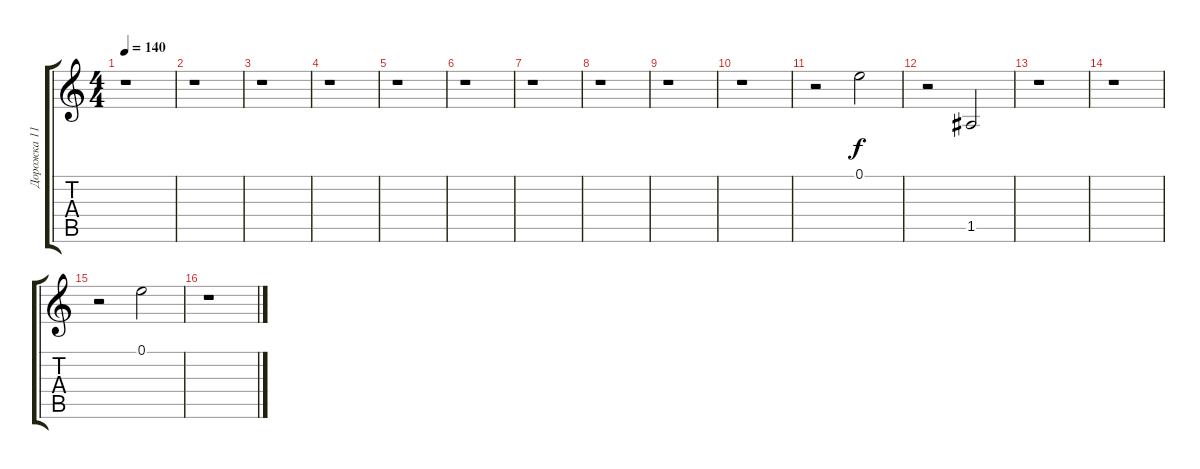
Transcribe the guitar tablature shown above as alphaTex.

\track ("Дорожка 11" "Дорожка 11") {instrument guitarharmonics}
\staff {score tabs}
\tuning (E4 B3 G3 D3 A2 E2) {hide}
\ts (4 4)
\tempo 140
\clef g2
\ks c
r.1{dy f} |
r.1 |
r.1 |
r.1 |
r.1 |
r.1 |
r.1 |
r.1 |
r.1 |
r.1 |
r.2 0.1.2 |
r.2 1.5.2 |
r.1 |
r.1 |
r.2 0.1.2 |
r.1
